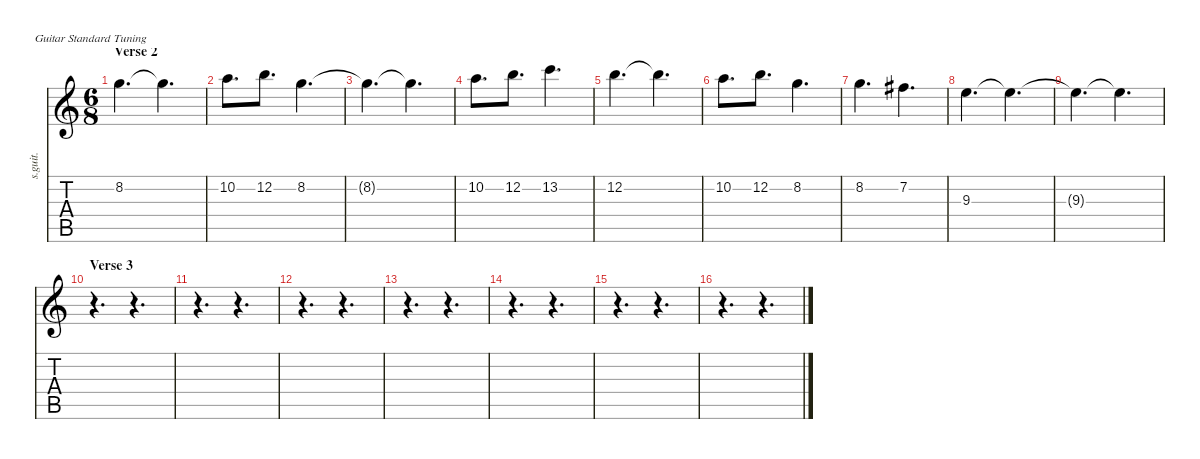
\defaultSystemsLayout 4
\hideDynamics
\bracketExtendMode nobrackets
\track ("James Hetfield - Extra 1" "s.guit.") {instrument distortionguitar}
\staff {score tabs}
\tuning (E4 B3 G3 D3 A2 E2)
\ts (6 8)
\section ("" "Verse 2")
\tempo (71 hide)
\clef g2
\ks c
8.2.4{d lyrics (0 "") lyrics (1 "") lyrics (2 "") lyrics (3 "") lyrics (4 "") dy mf} 8.2{t}.4{d lyrics (0 "") lyrics (1 "") lyrics (2 "") lyrics (3 "") lyrics (4 "")} |
10.2.8{d lyrics (0 "") lyrics (1 "") lyrics (2 "") lyrics (3 "") lyrics (4 "")} 12.2.8{d lyrics (0 "") lyrics (1 "") lyrics (2 "") lyrics (3 "") lyrics (4 "")} 8.2.4{d lyrics (0 "") lyrics (1 "") lyrics (2 "") lyrics (3 "") lyrics (4 "")} |
8.2{t}.4{d lyrics (0 "") lyrics (1 "") lyrics (2 "") lyrics (3 "") lyrics (4 "")} 8.2{t}.4{d lyrics (0 "") lyrics (1 "") lyrics (2 "") lyrics (3 "") lyrics (4 "")} |
10.2.8{d lyrics (0 "") lyrics (1 "") lyrics (2 "") lyrics (3 "") lyrics (4 "")} 12.2.8{d lyrics (0 "") lyrics (1 "") lyrics (2 "") lyrics (3 "") lyrics (4 "")} 13.2.4{d lyrics (0 "") lyrics (1 "") lyrics (2 "") lyrics (3 "") lyrics (4 "")} |
12.2.4{d lyrics (0 "") lyrics (1 "") lyrics (2 "") lyrics (3 "") lyrics (4 "")} 12.2{t}.4{d lyrics (0 "") lyrics (1 "") lyrics (2 "") lyrics (3 "") lyrics (4 "")} |
10.2.8{d lyrics (0 "") lyrics (1 "") lyrics (2 "") lyrics (3 "") lyrics (4 "")} 12.2.8{d lyrics (0 "") lyrics (1 "") lyrics (2 "") lyrics (3 "") lyrics (4 "")} 8.2.4{d lyrics (0 "") lyrics (1 "") lyrics (2 "") lyrics (3 "") lyrics (4 "")} |
8.2.4{d lyrics (0 "") lyrics (1 "") lyrics (2 "") lyrics (3 "") lyrics (4 "")} 7.2{acc #}.4{d lyrics (0 "") lyrics (1 "") lyrics (2 "") lyrics (3 "") lyrics (4 "")} |
9.3.4{d lyrics (0 "") lyrics (1 "") lyrics (2 "") lyrics (3 "") lyrics (4 "")} 9.3{t}.4{d lyrics (0 "") lyrics (1 "") lyrics (2 "") lyrics (3 "") lyrics (4 "")} |
9.3{t}.4{d lyrics (0 "") lyrics (1 "") lyrics (2 "") lyrics (3 "") lyrics (4 "")} 9.3{t}.4{d lyrics (0 "") lyrics (1 "") lyrics (2 "") lyrics (3 "") lyrics (4 "")} |
\section ("" "Verse 3")
r.4{d} r.4{d} |
r.4{d} r.4{d} |
r.4{d} r.4{d} |
r.4{d} r.4{d} |
r.4{d} r.4{d} |
r.4{d} r.4{d} |
r.4{d} r.4{d}
